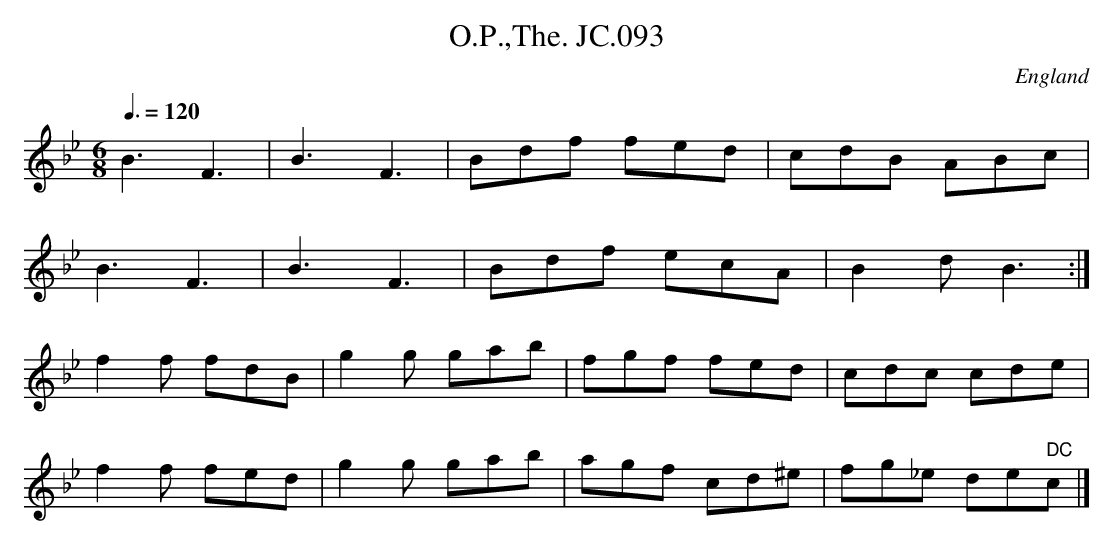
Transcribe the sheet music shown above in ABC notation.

X:1
T:O.P.,The. JC.093
O:England
M:6/8
L:1/8
Q:3/8=120
K:Bb major
B3F3|\
B3F3|Bdf fed|cdB ABc|!
B3F3|B3F3|Bdf ecA|B2dB3:|!
f2f fdB|g2g gab|fgf fed|cdc cde|!
f2f fed|g2g gab|agf cd^e|fg_e de" DC"c|]
